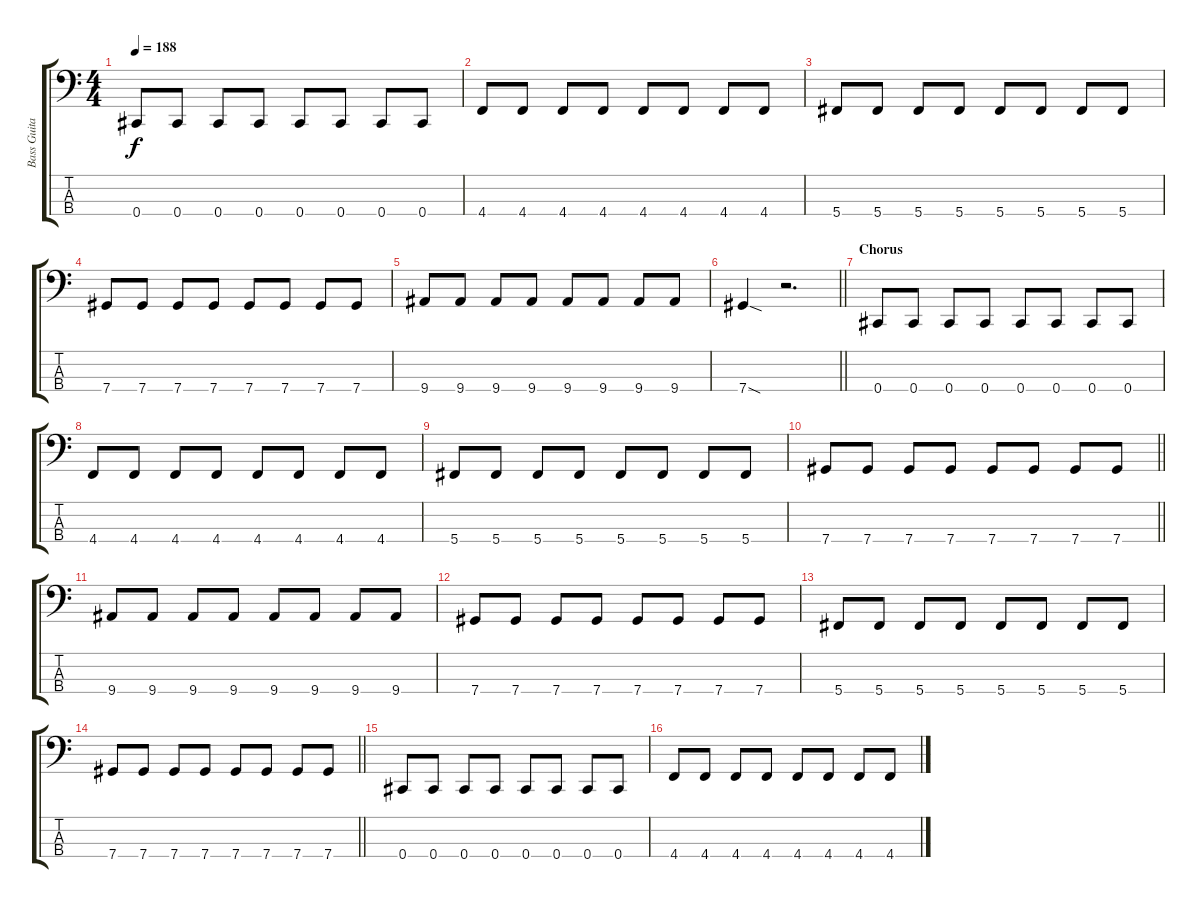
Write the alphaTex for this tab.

\track ("Bass Guitar" "Bass Guita") {instrument electricbassfinger}
\staff {score tabs}
\tuning (Gb2 Db2 Ab1 Db1) {hide}
\ts (4 4)
\tempo 188
\clef f4
\ks c
0.4.8{dy f} 0.4.8 0.4.8 0.4.8 0.4.8 0.4.8 0.4.8 0.4.8 |
4.4.8 4.4.8 4.4.8 4.4.8 4.4.8 4.4.8 4.4.8 4.4.8 |
5.4.8 5.4.8 5.4.8 5.4.8 5.4.8 5.4.8 5.4.8 5.4.8 |
7.4.8 7.4.8 7.4.8 7.4.8 7.4.8 7.4.8 7.4.8 7.4.8 |
9.4.8 9.4.8 9.4.8 9.4.8 9.4.8 9.4.8 9.4.8 9.4.8 |
\barLineRight lightlight
7.4{sod}.4 r.2{d} |
\section ("" "Chorus")
0.4.8 0.4.8 0.4.8 0.4.8 0.4.8 0.4.8 0.4.8 0.4.8 |
4.4.8 4.4.8 4.4.8 4.4.8 4.4.8 4.4.8 4.4.8 4.4.8 |
5.4.8 5.4.8 5.4.8 5.4.8 5.4.8 5.4.8 5.4.8 5.4.8 |
\barLineRight lightlight
7.4.8 7.4.8 7.4.8 7.4.8 7.4.8 7.4.8 7.4.8 7.4.8 |
9.4.8 9.4.8 9.4.8 9.4.8 9.4.8 9.4.8 9.4.8 9.4.8 |
7.4.8 7.4.8 7.4.8 7.4.8 7.4.8 7.4.8 7.4.8 7.4.8 |
5.4.8 5.4.8 5.4.8 5.4.8 5.4.8 5.4.8 5.4.8 5.4.8 |
\barLineRight lightlight
7.4.8 7.4.8 7.4.8 7.4.8 7.4.8 7.4.8 7.4.8 7.4.8 |
0.4.8 0.4.8 0.4.8 0.4.8 0.4.8 0.4.8 0.4.8 0.4.8 |
4.4.8 4.4.8 4.4.8 4.4.8 4.4.8 4.4.8 4.4.8 4.4.8
